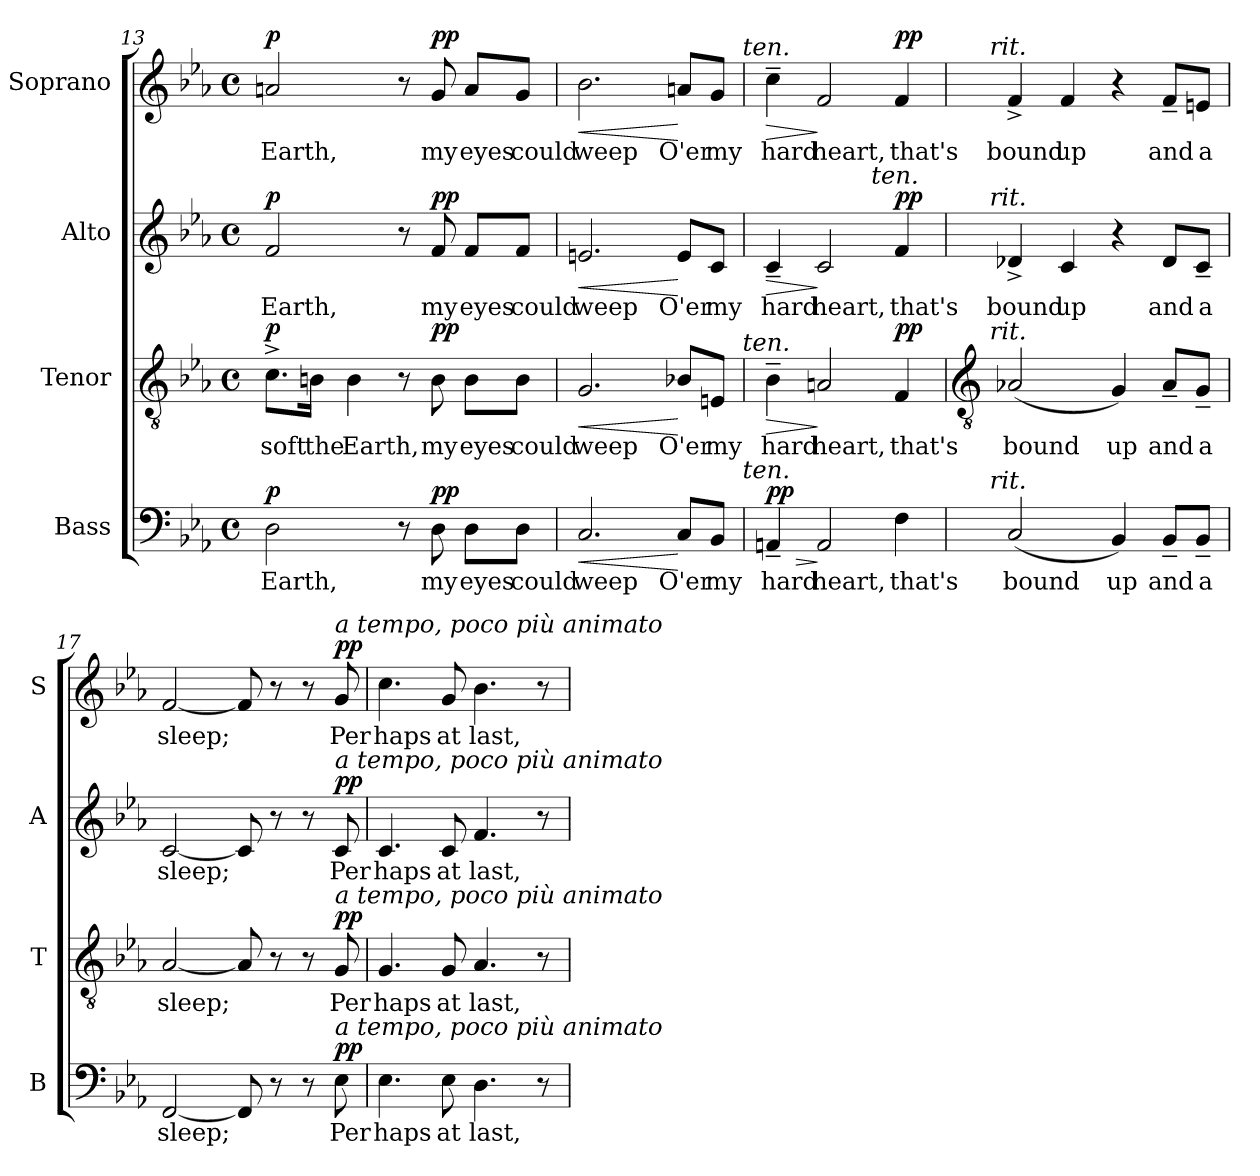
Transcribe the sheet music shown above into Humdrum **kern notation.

**kern	**text	**dynam	**kern	**text	**dynam	**kern	**text	**dynam	**kern	**text	**dynam
*part4	*part4	*part4	*part3	*part3	*part3	*part2	*part2	*part2	*part1	*part1	*part1
*staff4	*staff4	*staff4	*staff3	*staff3	*staff3	*staff2	*staff2	*staff2	*staff1	*staff1	*staff1
*I"Bass	*	*	*I"Tenor	*	*	*I"Alto	*	*	*I"Soprano	*	*
*I'B	*	*	*I'T	*	*	*I'A	*	*	*I'S	*	*
!!LO:LB:g=z
*clefF4	*	*	*clefGv2	*	*	*clefG2	*	*	*clefG2	*	*
*k[b-e-a-]	*	*	*k[b-e-a-]	*	*	*k[b-e-a-]	*	*	*k[b-e-a-]	*	*
*E-:	*	*	*E-:	*	*	*E-:	*	*	*E-:	*	*
*M4/4	*	*	*M4/4	*	*	*M4/4	*	*	*M4/4	*	*
*met(c)	*	*	*met(c)	*	*	*met(c)	*	*	*met(c)	*	*
=13	=13	=13	=13	=13	=13	=13	=13	=13	=13	=13	=13
!	!LO:LY:b	!LO:DY:a	!	!LO:LY:b	!LO:DY:a	!	!LO:LY:b	!LO:DY:a	!	!LO:LY:b	!LO:DY:a
2D\	Earth,	p	8.c^\L	soft	p	2f/	Earth,	p	2an/	Earth,	p
!	!	!	!	!LO:LY:b	!	!	!	!	!	!	!
.	.	.	16Bn\Jk	the	.	.	.	.	.	.	.
!	!	!	!	!LO:LY:b	!	!	!	!	!	!	!
.	.	.	4B\	Earth,	.	.	.	.	.	.	.
8r	.	.	8r	.	.	8r	.	.	8r	.	.
!	!LO:LY:b	!LO:DY:a	!	!LO:LY:b	!LO:DY:a	!	!LO:LY:b	!LO:DY:a	!	!LO:LY:b	!LO:DY:a
8D\	my	pp	8B\	my	pp	8f/	my	pp	8g/	my	pp
!	!LO:LY:b	!	!	!LO:LY:b	!	!	!LO:LY:b	!	!	!LO:LY:b	!
8D\L	eyes	.	8B\L	eyes	.	8f/L	eyes	.	8a/L	eyes	.
!	!LO:LY:b	!	!	!LO:LY:b	!	!	!LO:LY:b	!	!	!LO:LY:b	!
8D\J	could	.	8B\J	could	.	8f/J	could	.	8g/J	could	.
=14	=14	=14	=14	=14	=14	=14	=14	=14	=14	=14	=14
!	!LO:LY:b	!LO:HP:b	!	!LO:LY:b	!LO:HP:b	!	!LO:LY:b	!LO:HP:b	!	!LO:LY:b	!LO:HP:b
2.C/	weep	<	2.G/	weep	<	2.en/	weep	<	2.b-\	weep	<
!	!LO:LY:b	!	!	!LO:LY:b	!	!	!LO:LY:b	!	!	!LO:LY:b	!
8C/L	O'er	[	8B-X/L	O'er	[	8e/L	O'er	[	8an/L	O'er	[
!	!LO:LY:b	!	!	!LO:LY:b	!	!	!LO:LY:b	!	!	!LO:LY:b	!
8BB-/J	my	.	8En/J	my	.	8c/J	my	.	8g/J	my	.
=15	=15	=15	=15	=15	=15	=15	=15	=15	=15	=15	=15
!	!	!	!	!	!	!	!	!	!LO:TX:a:i:cj:t=ten.	!	!
!	!	!	!LO:TX:a:i:cj:t=ten.	!	!	!	!	!	!	!	!
!LO:TX:a:i:cj:t=ten.	!	!	!	!	!	!	!	!	!	!	!
!	!LO:LY:b	!LO:HP:b	!	!LO:LY:b	!LO:HP:b	!	!LO:LY:b	!LO:HP:b	!	!LO:LY:b	!LO:HP:b
!	!	!LO:DY:n=1:a	!	!	!	!	!	!	!	!	!
4AAn~/	hard	> pp	4B-~\	hard	>	4c~/	hard	>	4cc~\	hard	>
!	!LO:LY:b	!	!	!LO:LY:b	!	!	!LO:LY:b	!	!	!LO:LY:b	!
2AA/	heart,	]	2An/	heart,	]	2c/	heart,	]	2f/	heart,	]
!	!	!	!	!	!	!LO:TX:a:i:cj:t=ten.	!	!	!	!	!
!	!LO:LY:b	!	!	!LO:LY:b	!LO:DY:a	!	!LO:LY:b	!LO:DY:a	!	!LO:LY:b	!LO:DY:a
4F\	that's	.	4F/	that's	pp	4f/	that's	pp	4f/	that's	pp
!!LO:LB:g=z
=16	=16	=16	=16	=16	=16	=16	=16	=16	=16	=16	=16
*	*	*	*clefGv2	*	*	*	*	*	*	*	*
!	!	!	!	!	!	!	!	!	!LO:TX:a:i:cj:t=rit.	!	!
!	!	!	!	!	!	!LO:TX:a:i:cj:t=rit.	!	!	!	!	!
!	!	!	!LO:TX:a:i:cj:t=rit.	!	!	!	!	!	!	!	!
!LO:TX:a:i:cj:t=rit.	!	!	!	!	!	!	!	!	!	!	!
!	!LO:LY:b	!	!	!LO:LY:b	!	!	!LO:LY:b	!	!	!LO:LY:b	!
(<2C/	bound	.	(<2A-X/	bound	.	4d-X^/	bound	.	4f^/	bound	.
!	!	!	!	!	!	!	!LO:LY:b	!	!	!LO:LY:b	!
.	.	.	.	.	.	4c/	up	.	4f/	up	.
!	!LO:LY:b	!	!	!LO:LY:b	!	!	!	!	!	!	!
4BB-/)	up	.	4G/)	up	.	4r	.	.	4r	.	.
!	!LO:LY:b	!	!	!LO:LY:b	!	!	!LO:LY:b	!	!	!LO:LY:b	!
8BB-~/L	and	.	8A-~/L	and	.	8d-/L	and	.	8f~/L	and	.
!	!LO:LY:b	!	!	!LO:LY:b	!	!	!LO:LY:b	!	!	!LO:LY:b	!
8BB-~/J	a	.	8G~/J	a	.	8c~/J	a	.	8en/J	a	.
=17	=17	=17	=17	=17	=17	=17	=17	=17	=17	=17	=17
!	!LO:LY:b	!	!	!LO:LY:b	!	!	!LO:LY:b	!	!	!LO:LY:b	!
[2FF/	sleep;	.	[2A-/	sleep;	.	[2c/	sleep;	.	[2f/	sleep;	.
8FF/]	.	.	8A-/]	.	.	8c/]	.	.	8f/]	.	.
8r	.	.	8r	.	.	8r	.	.	8r	.	.
8r	.	.	8r	.	.	8r	.	.	8r	.	.
!	!	!	!	!	!	!	!	!	!LO:TX:a:i:t=a tempo, poco più animato	!	!
!	!	!	!	!	!	!LO:TX:a:i:t=a tempo, poco più animato	!	!	!	!	!
!	!	!	!LO:TX:a:i:t=a tempo, poco più animato	!	!	!	!	!	!	!	!
!LO:TX:a:i:t=a tempo, poco più animato	!	!	!	!	!	!	!	!	!	!	!
!	!LO:LY:b	!LO:DY:a	!	!LO:LY:b	!LO:DY:a	!	!LO:LY:b	!LO:DY:a	!	!LO:LY:b	!LO:DY:a
8E-\	Per	pp	8G/	Per	pp	8c/	Per	pp	8g/	Per	pp
=18	=18	=18	=18	=18	=18	=18	=18	=18	=18	=18	=18
!	!LO:LY:b	!	!	!LO:LY:b	!	!	!LO:LY:b	!	!	!LO:LY:b	!
4.E-\	haps	.	4.G/	haps	.	4.c/	haps	.	4.cc\	haps	.
!	!LO:LY:b	!	!	!LO:LY:b	!	!	!LO:LY:b	!	!	!LO:LY:b	!
8E-\	at	.	8G/	at	.	8c/	at	.	8g/	at	.
!	!LO:LY:b	!	!	!LO:LY:b	!	!	!LO:LY:b	!	!	!LO:LY:b	!
4.D\	last,	.	4.A-/	last,	.	4.f/	last,	.	4.b-\	last,	.
8r	.	.	8r	.	.	8r	.	.	8r	.	.
=	=	=	=	=	=	=	=	=	=	=	=
*-	*-	*-	*-	*-	*-	*-	*-	*-	*-	*-	*-
